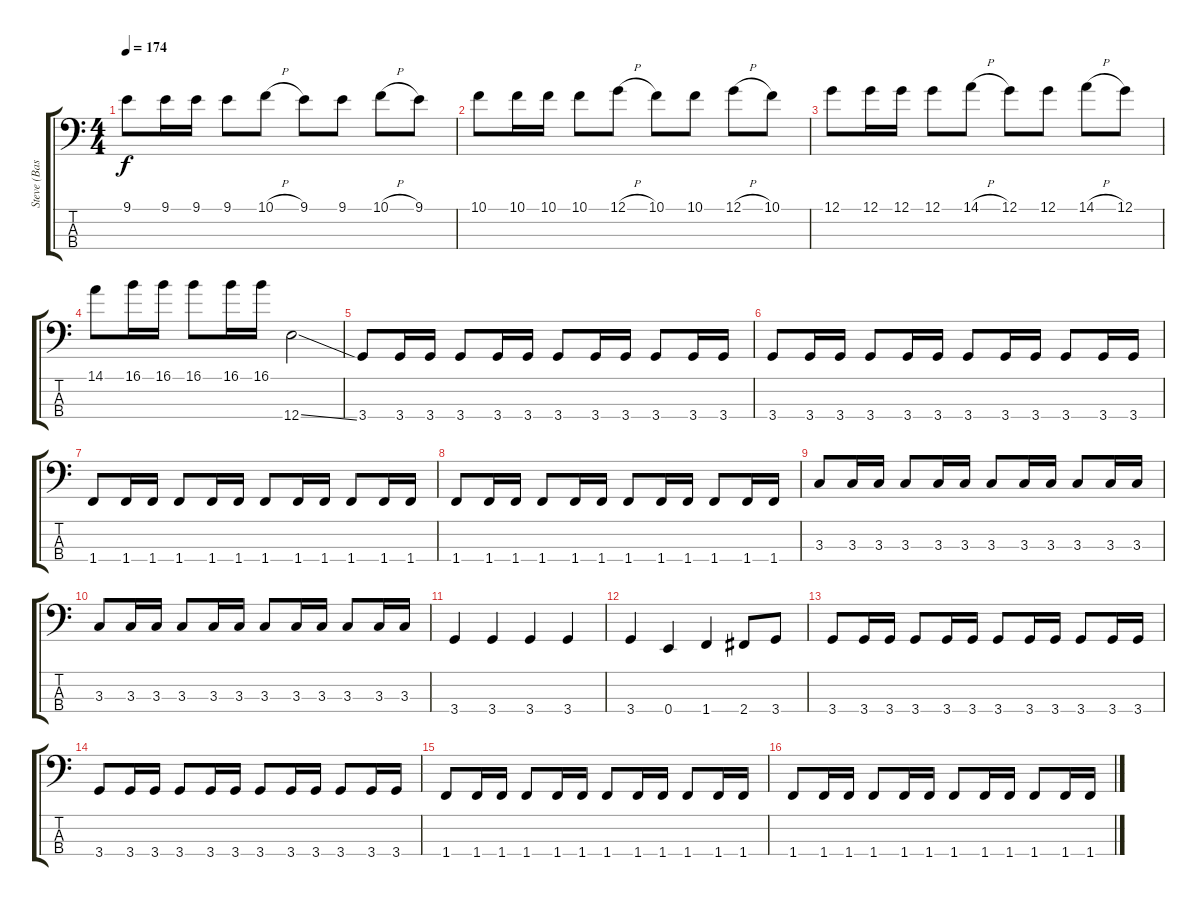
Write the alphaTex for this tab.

\track ("Steve (Bass)" "Steve (Bas") {instrument electricbassfinger}
\staff {score tabs}
\tuning (G2 D2 A1 E1) {hide}
\ts (4 4)
\tempo 174
\clef f4
\ks c
9.1.8{dy f} 9.1.16 9.1.16 9.1.8 10.1{h}.8 9.1.8 9.1.8 10.1{h}.8 9.1.8 |
10.1.8 10.1.16 10.1.16 10.1.8 12.1{h}.8 10.1.8 10.1.8 12.1{h}.8 10.1.8 |
12.1.8 12.1.16 12.1.16 12.1.8 14.1{h}.8 12.1.8 12.1.8 14.1{h}.8 12.1.8 |
14.1.8 16.1.16 16.1.16 16.1.8 16.1.16 16.1.16 12.4{ss}.2 |
3.4.8 3.4.16 3.4.16 3.4.8 3.4.16 3.4.16 3.4.8 3.4.16 3.4.16 3.4.8 3.4.16 3.4.16 |
3.4.8 3.4.16 3.4.16 3.4.8 3.4.16 3.4.16 3.4.8 3.4.16 3.4.16 3.4.8 3.4.16 3.4.16 |
1.4.8 1.4.16 1.4.16 1.4.8 1.4.16 1.4.16 1.4.8 1.4.16 1.4.16 1.4.8 1.4.16 1.4.16 |
1.4.8 1.4.16 1.4.16 1.4.8 1.4.16 1.4.16 1.4.8 1.4.16 1.4.16 1.4.8 1.4.16 1.4.16 |
3.3.8 3.3.16 3.3.16 3.3.8 3.3.16 3.3.16 3.3.8 3.3.16 3.3.16 3.3.8 3.3.16 3.3.16 |
3.3.8 3.3.16 3.3.16 3.3.8 3.3.16 3.3.16 3.3.8 3.3.16 3.3.16 3.3.8 3.3.16 3.3.16 |
3.4.4 3.4.4 3.4.4 3.4.4 |
3.4.4 0.4.4 1.4.4 2.4.8 3.4.8 |
3.4.8 3.4.16 3.4.16 3.4.8 3.4.16 3.4.16 3.4.8 3.4.16 3.4.16 3.4.8 3.4.16 3.4.16 |
3.4.8 3.4.16 3.4.16 3.4.8 3.4.16 3.4.16 3.4.8 3.4.16 3.4.16 3.4.8 3.4.16 3.4.16 |
1.4.8 1.4.16 1.4.16 1.4.8 1.4.16 1.4.16 1.4.8 1.4.16 1.4.16 1.4.8 1.4.16 1.4.16 |
1.4.8 1.4.16 1.4.16 1.4.8 1.4.16 1.4.16 1.4.8 1.4.16 1.4.16 1.4.8 1.4.16 1.4.16
